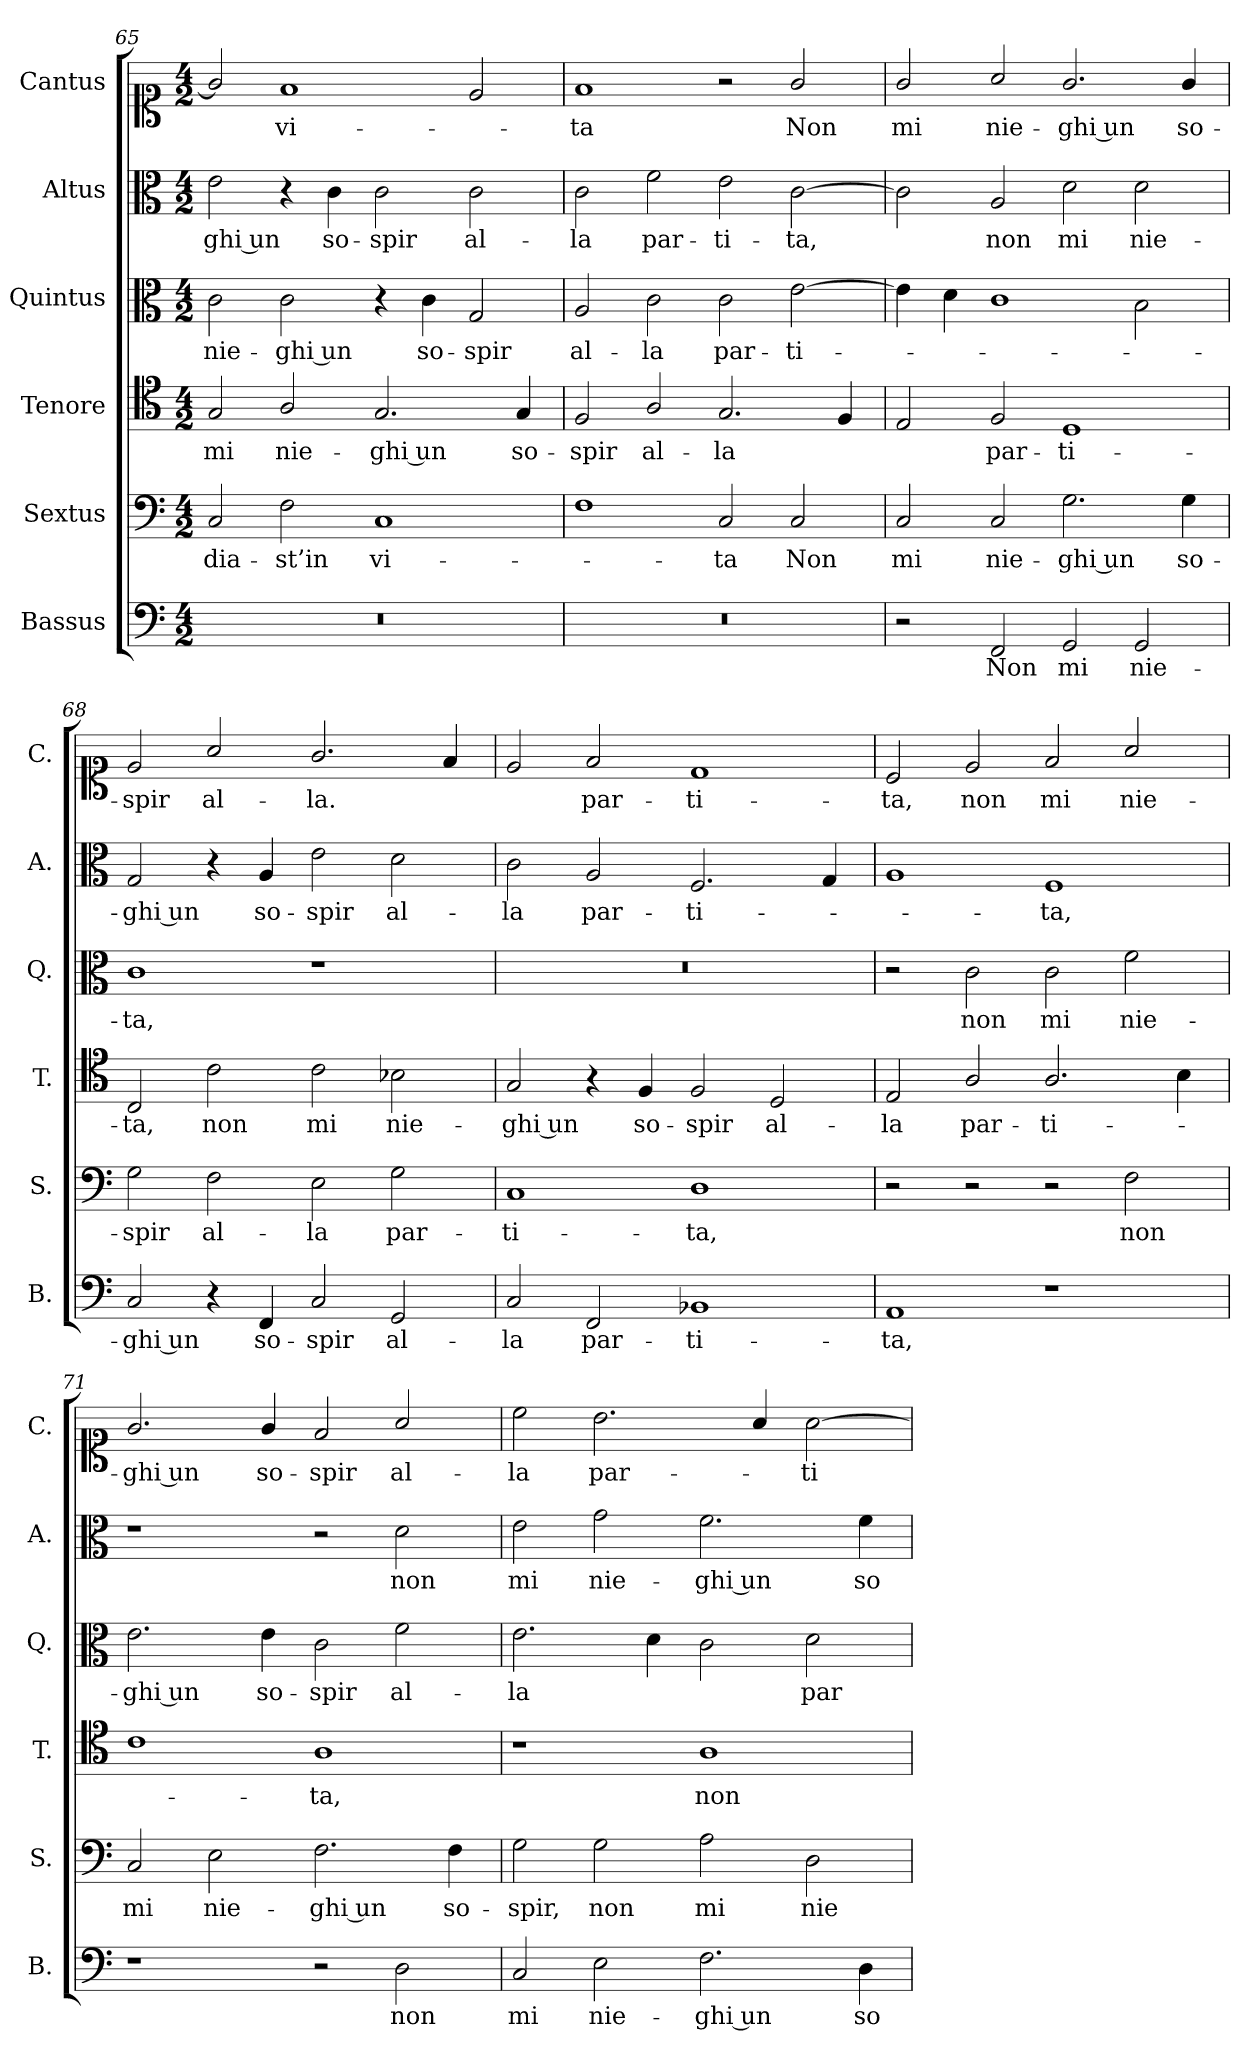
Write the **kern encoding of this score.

**kern	**text	**kern	**text	**kern	**text	**kern	**text	**kern	**text	**kern	**text
*part6	*part6	*part5	*part5	*part4	*part4	*part3	*part3	*part2	*part2	*part1	*part1
*staff6	*staff6	*staff5	*staff5	*staff4	*staff4	*staff3	*staff3	*staff2	*staff2	*staff1	*staff1
*I"Bassus	*	*I"Sextus	*	*I"Tenore	*	*I"Quintus	*	*I"Altus	*	*I"Cantus	*
*I'B.	*	*I'S.	*	*I'T.	*	*I'Q.	*	*I'A.	*	*I'C.	*
*clefF4	*	*clefF4	*	*clefC4	*	*clefC3	*	*clefC3	*	*clefC1	*
*k[]	*	*k[]	*	*k[]	*	*k[]	*	*k[]	*	*k[]	*
*M4/2	*	*M4/2	*	*M4/2	*	*M4/2	*	*M4/2	*	*M4/2	*
=65	=65	=65	=65	=65	=65	=65	=65	=65	=65	=65	=65
!	!	!	!LO:LY:b	!	!LO:LY:b	!	!LO:LY:b	!	!LO:LY:b	!	!
0r	.	2C/	-dia-	2G/	mi	2c\	nie-	2e\	-ghi un	2g/]	.
!	!	!	!LO:LY:b	!	!LO:LY:b	!	!LO:LY:b	!	!	!	!LO:LY:b
.	.	2F\	-st’in	2A/	nie-	2c\	-ghi un	4r	.	1f	vi-
!	!	!	!	!	!	!	!	!	!LO:LY:b	!	!
.	.	.	.	.	.	.	.	4c\	so-	.	.
!	!	!	!LO:LY:b	!	!LO:LY:b	!	!	!	!LO:LY:b	!	!
.	.	1C	vi-	2.G/	-ghi un	4r	.	2c\	-spir	.	.
!	!	!	!	!	!	!	!LO:LY:b	!	!	!	!
.	.	.	.	.	.	4c\	so-	.	.	.	.
!	!	!	!	!	!	!	!LO:LY:b	!	!LO:LY:b	!	!
.	.	.	.	.	.	2G/	-spir	2c\	al-	2e/	.
!	!	!	!	!	!LO:LY:b	!	!	!	!	!	!
.	.	.	.	4G/	so-	.	.	.	.	.	.
!!LO:PB:g=z
=66	=66	=66	=66	=66	=66	=66	=66	=66	=66	=66	=66
!	!	!	!	!	!LO:LY:b	!	!LO:LY:b	!	!LO:LY:b	!	!LO:LY:b
0r	.	1F	.	2F/	-spir	2A/	al-	2c\	-la	1f	-ta
!	!	!	!	!	!LO:LY:b	!	!LO:LY:b	!	!LO:LY:b	!	!
.	.	.	.	2A/	al-	2c\	-la	2f\	par-	.	.
!	!	!	!LO:LY:b	!	!LO:LY:b	!	!LO:LY:b	!	!LO:LY:b	!	!
.	.	2C/	-ta	2.G/	-la	2c\	par-	2e\	-ti-	2r	.
!	!	!	!LO:LY:b	!	!	!	!LO:LY:b	!	!LO:LY:b	!	!LO:LY:b
.	.	2C/	Non	.	.	[2e\	-ti-	[2c\	-ta,	2g/	Non
.	.	.	.	4F/	.	.	.	.	.	.	.
=67	=67	=67	=67	=67	=67	=67	=67	=67	=67	=67	=67
!	!	!	!LO:LY:b	!	!	!	!	!	!	!	!LO:LY:b
2r	.	2C/	mi	2E/	.	4e\]	.	2c\]	.	2g/	mi
.	.	.	.	.	.	4d\	.	.	.	.	.
!	!LO:LY:b	!	!LO:LY:b	!	!LO:LY:b	!	!	!	!LO:LY:b	!	!LO:LY:b
2FF/	Non	2C/	nie-	2F/	par-	1c	.	2A/	non	2a/	nie-
!	!LO:LY:b	!	!LO:LY:b	!	!LO:LY:b	!	!	!	!LO:LY:b	!	!LO:LY:b
2GG/	-mi	2.G\	-ghi un	1D	-ti-	.	.	2d\	mi	2.g/	-ghi un
!	!LO:LY:b	!	!	!	!	!	!	!	!LO:LY:b	!	!
2GG/	nie-	.	.	.	.	2B\	.	2d\	nie-	.	.
!	!	!	!LO:LY:b	!	!	!	!	!	!	!	!LO:LY:b
.	.	4G\	so-	.	.	.	.	.	.	4g/	so-
=68	=68	=68	=68	=68	=68	=68	=68	=68	=68	=68	=68
!	!LO:LY:b	!	!LO:LY:b	!	!LO:LY:b	!	!LO:LY:b	!	!LO:LY:b	!	!LO:LY:b
2C/	-ghi un	2G\	-spir	2C/	-ta,	1c	-ta,	2G/	-ghi un	2e/	-spir
!	!	!	!LO:LY:b	!	!LO:LY:b	!	!	!	!	!	!LO:LY:b
4r	.	2F\	al-	2c\	non	.	.	4r	.	2a/	al-
!	!LO:LY:b	!	!	!	!	!	!	!	!LO:LY:b	!	!
4FF/	so-	.	.	.	.	.	.	4A/	so-	.	.
!	!LO:LY:b	!	!LO:LY:b	!	!LO:LY:b	!	!	!	!LO:LY:b	!	!LO:LY:b
2C/	-spir	2E\	-la	2c\	mi	1r	.	2e\	-spir	2.g/	-la.
!	!LO:LY:b	!	!LO:LY:b	!	!LO:LY:b	!	!	!	!LO:LY:b	!	!
2GG/	al-	2G\	par-	2B-X\	nie-	.	.	2d\	al-	.	.
.	.	.	.	.	.	.	.	.	.	4f/	.
=69	=69	=69	=69	=69	=69	=69	=69	=69	=69	=69	=69
!	!LO:LY:b	!	!LO:LY:b	!	!LO:LY:b	!	!	!	!LO:LY:b	!	!
2C/	-la	1C	-ti-	2G/	-ghi un	0r	.	2c\	-la	2e/	.
!	!LO:LY:b	!	!	!	!	!	!	!	!LO:LY:b	!	!LO:LY:b
2FF/	par-	.	.	4r	.	.	.	2A/	par-	2f/	par-
!	!	!	!	!	!LO:LY:b	!	!	!	!	!	!
.	.	.	.	4F/	so-	.	.	.	.	.	.
!	!LO:LY:b	!	!LO:LY:b	!	!LO:LY:b	!	!	!	!LO:LY:b	!	!LO:LY:b
1BB-X	-ti-	1D	-ta,	2F/	-spir	.	.	2.F/	-ti-	1d	-ti-
!	!	!	!	!	!LO:LY:b	!	!	!	!	!	!
.	.	.	.	2D/	al-	.	.	.	.	.	.
.	.	.	.	.	.	.	.	4G/	.	.	.
!!LO:LB:g=z
=70	=70	=70	=70	=70	=70	=70	=70	=70	=70	=70	=70
!	!LO:LY:b	!	!	!	!LO:LY:b	!	!	!	!	!	!LO:LY:b
1AA	ta,	2r	.	2E/	-la	2r	.	1A	.	2c/	-ta,
!	!	!	!	!	!LO:LY:b	!	!LO:LY:b	!	!	!	!LO:LY:b
.	.	2r	.	2A/	par-	2c\	non	.	.	2e/	non
!	!	!	!	!	!LO:LY:b	!	!LO:LY:b	!	!LO:LY:b	!	!LO:LY:b
1r	.	2r	.	2.A/	-ti-	2c\	mi	1F	-ta,	2f/	mi
!	!	!	!LO:LY:b	!	!	!	!LO:LY:b	!	!	!	!LO:LY:b
.	.	2F\	non	.	.	2f\	nie-	.	.	2a/	nie-
.	.	.	.	4B\	.	.	.	.	.	.	.
=71	=71	=71	=71	=71	=71	=71	=71	=71	=71	=71	=71
!	!	!	!LO:LY:b	!	!	!	!LO:LY:b	!	!	!	!LO:LY:b
1r	.	2C/	mi	1c	.	2.e\	-ghi un	1r	.	2.g/	-ghi un
!	!	!	!LO:LY:b	!	!	!	!	!	!	!	!
.	.	2E\	nie-	.	.	.	.	.	.	.	.
!	!	!	!	!	!	!	!LO:LY:b	!	!	!	!LO:LY:b
.	.	.	.	.	.	4e\	so-	.	.	4g/	so-
!	!	!	!LO:LY:b	!	!LO:LY:b	!	!LO:LY:b	!	!	!	!LO:LY:b
2r	.	2.F\	-ghi un	1A	-ta,	2c\	-spir	2r	.	2f/	-spir
!	!LO:LY:b	!	!	!	!	!	!LO:LY:b	!	!LO:LY:b	!	!LO:LY:b
2D\	non	.	.	.	.	2f\	al-	2d\	non	2a/	al-
!	!	!	!LO:LY:b	!	!	!	!	!	!	!	!
.	.	4F\	so-	.	.	.	.	.	.	.	.
=72	=72	=72	=72	=72	=72	=72	=72	=72	=72	=72	=72
!	!LO:LY:b	!	!LO:LY:b	!	!	!	!LO:LY:b	!	!LO:LY:b	!	!LO:LY:b
2C/	mi	2G\	-spir,	1r	.	2.e\	-la	2e\	mi	2cc\	-la
!	!LO:LY:b	!	!LO:LY:b	!	!	!	!	!	!LO:LY:b	!	!LO:LY:b
2E\	nie-	2G\	non	.	.	.	.	2g\	nie-	2.b\	par-
.	.	.	.	.	.	4d\	.	.	.	.	.
!	!LO:LY:b	!	!LO:LY:b	!	!LO:LY:b	!	!	!	!LO:LY:b	!	!
2.F\	-ghi un	2A\	mi	1A	non	2c\	.	2.f\	-ghi un	.	.
.	.	.	.	.	.	.	.	.	.	4a/	.
!	!	!	!LO:LY:b	!	!	!	!LO:LY:b	!	!	!	!LO:LY:b
.	.	2D\	nie-	.	.	2d\	par-	.	.	[2a\	ti-
!	!LO:LY:b	!	!	!	!	!	!	!	!LO:LY:b	!	!
4D\	so-	.	.	.	.	.	.	4f\	so-	.	.
=	=	=	=	=	=	=	=	=	=	=	=
*-	*-	*-	*-	*-	*-	*-	*-	*-	*-	*-	*-
